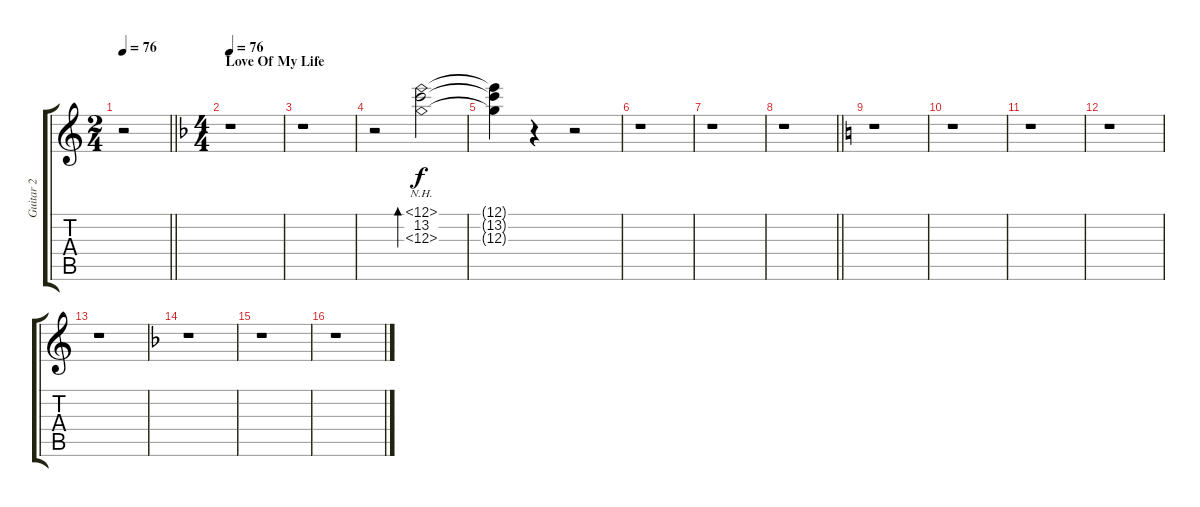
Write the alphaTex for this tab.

\track ("Guitar 2" "Guitar 2") {instrument overdrivenguitar}
\staff {score tabs}
\tuning (E4 B3 G3 D3 A2 E2) {hide}
\ts (2 4)
\tempo 76
\clef g2
\barLineRight lightlight
\ks c
r.2{dy f} |
\ts (4 4)
\section ("" "Love Of My Life")
\tempo 76
\ks f
r.1 |
r.1 |
r.2{volume 13 balance 8 instrument acousticguitarsteel} (12.1{nh} 13.2 12.3{nh}).2{bd 240} |
(12.1{t} 13.2{t} 12.3{t}).4 r.4 r.2 |
r.1 |
r.1 |
\barLineRight lightlight
r.1 |
\ks c
r.1 |
r.1 |
r.1 |
r.1 |
r.1 |
\ks f
r.1 |
r.1 |
r.1
